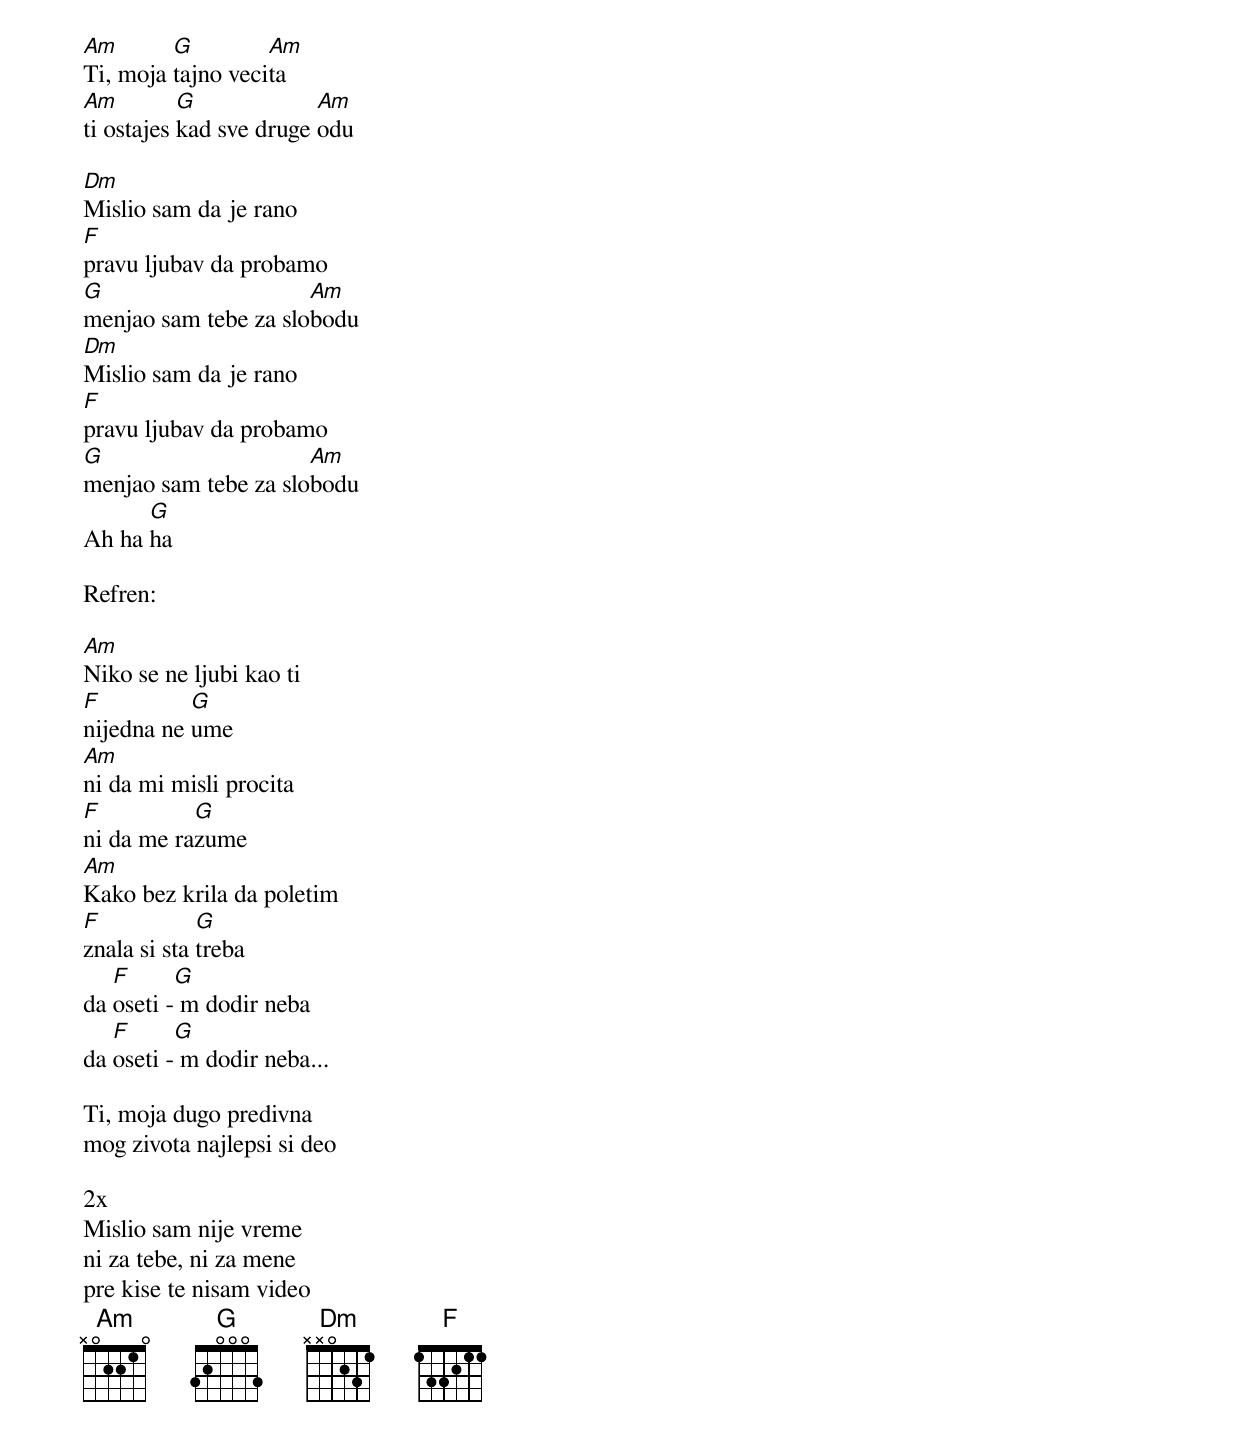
Am       G         Am
Ti, moja tajno vecita
Am         G             Am
ti ostajes kad sve druge odu

Dm
Mislio sam da je rano
F
pravu ljubav da probamo
G                     Am
menjao sam tebe za slobodu
Dm
Mislio sam da je rano
F
pravu ljubav da probamo
G                     Am
menjao sam tebe za slobodu
      G
Ah ha ha

Refren:

Am
Niko se ne ljubi kao ti
F          G
nijedna ne ume
Am
ni da mi misli procita
F          G
ni da me razume
Am
Kako bez krila da poletim
F            G
znala si sta treba
   F      G
da oseti - m dodir neba
   F      G
da oseti - m dodir neba...

Ti, moja dugo predivna
mog zivota najlepsi si deo

2x
Mislio sam nije vreme
ni za tebe, ni za mene
pre kise te nisam video
